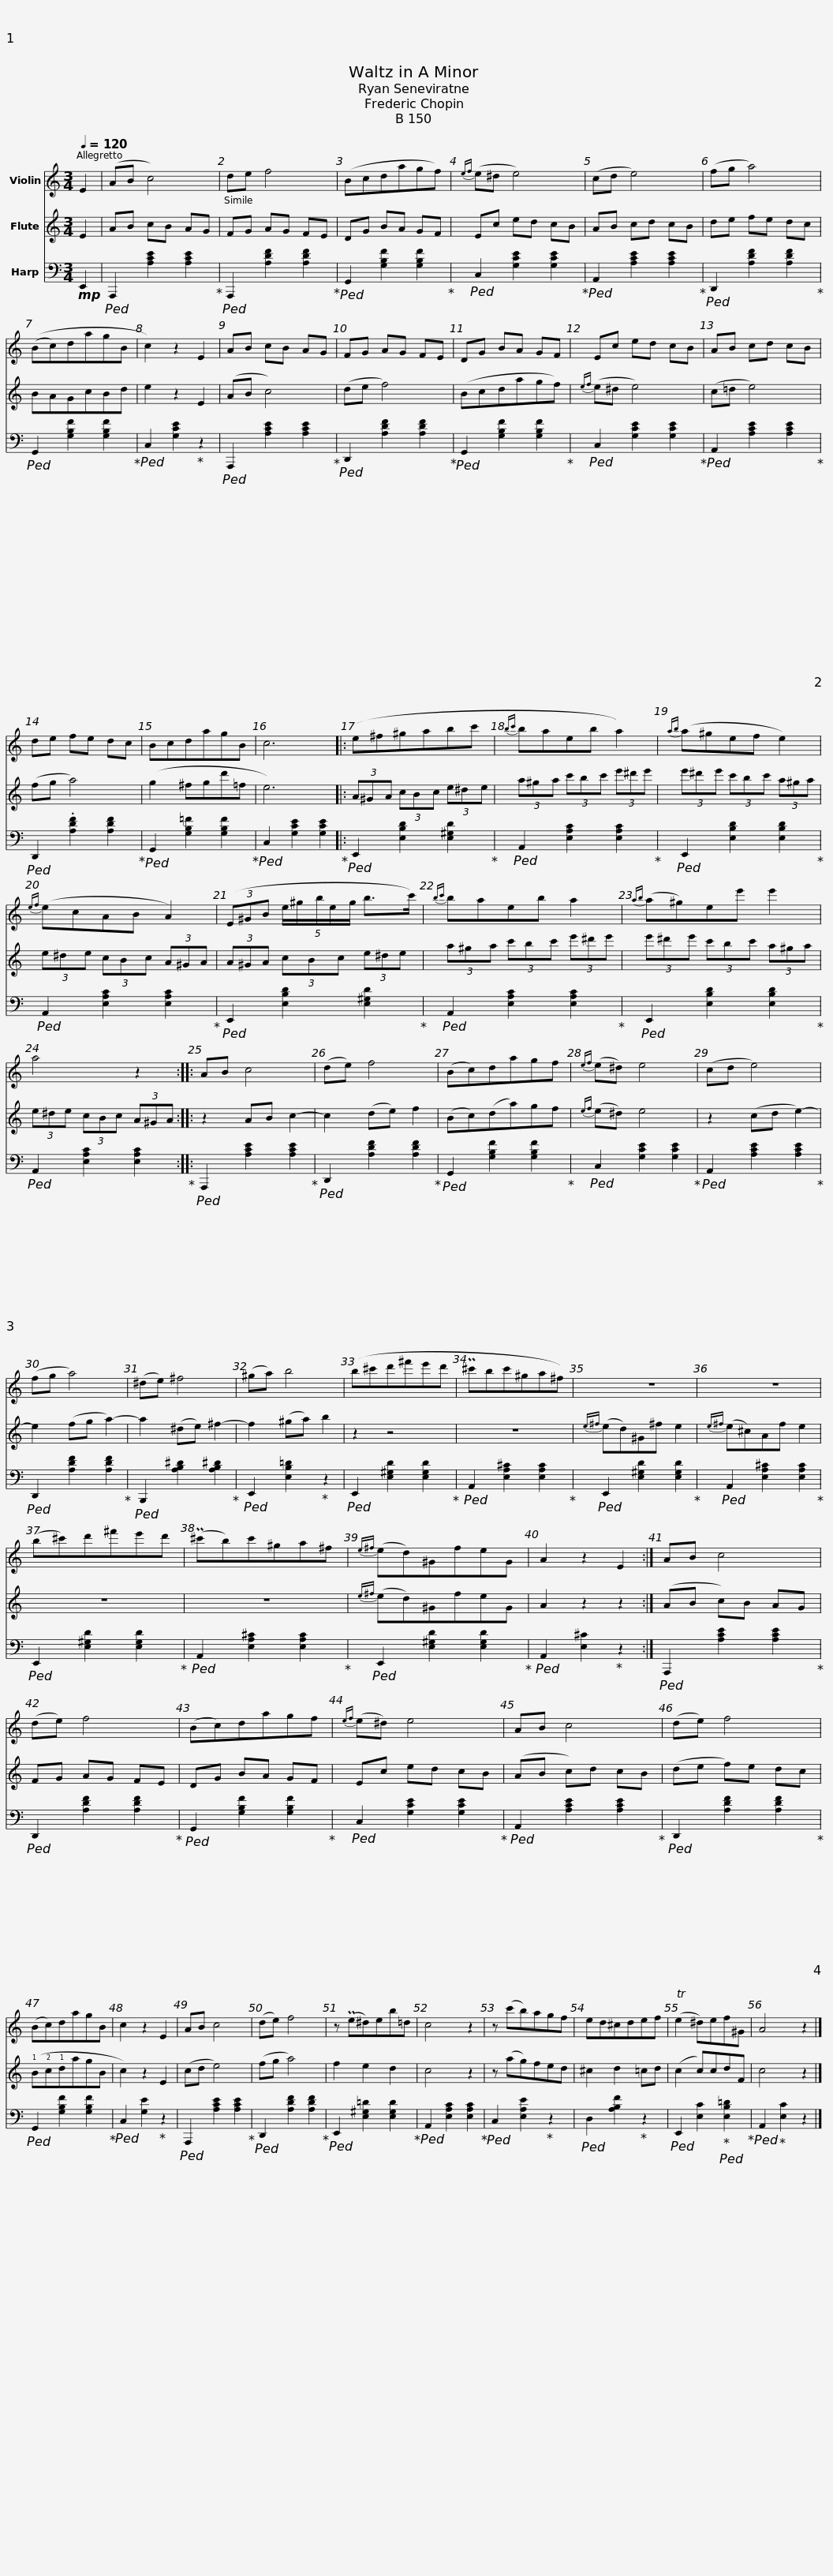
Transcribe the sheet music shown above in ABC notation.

X:1
%%score 1 2 3
L:1/8
Q:1/4=120
M:3/4
I:linebreak $
K:C
V:1 treble
V:2 treble
V:3 bass
V:1
 E2 | (AB c4) | de f4 | (Bcdagf) |{ef} (e^d e4) |$ %5
 (cd e4) | (fg a4) | ((Bc)dagB | c2) z2 E2 | AB cB AG |$ %10
 FG AG FE | DG BA GF | Ec ed cB | AB cd cB | de fe dc |$ %15
 BcdagB | c6 |: (e^f^gabc' |{bc'} baeb a2) |${ab} (a^gef e2) |$ %20
{ef} (ecAB A2) | (3(E^GB (5:4:5e/^g/b/e/g/ b>c') |{bc'} baeb a2 |${ab} (a^g)ee' e'2 | a4 z2 ::$ %25
 AB c4 | (de) f4 | (Bc)dagf |{ef} (e^d) e4 | (cd e4) | %30
 (fg a4) |$ (^de) ^f4 | (^ga) b4 | (b^c'd'^f'e'd' | P^c'bc'^ga^f) | %35
 z6 |$ z6 | (b^c')d'^f'e'd' | (P^c'b)c'^ga^f |{e^f} (ed)^GfeG | %40
 A2 z2 E2 :|$ AB c4 | (de) f4 | (Bc)dagf |{ef} (e^d) e4 | %45
 AB c4 | (de) f4 |$ (Bc)dagB | c2 z2 E2 | AB c4 | %50
 (de) f4 | z (Pe^d)eb=d |$ c4 z2 | z (c'b)agf | ed^cdef | %55
 (Te2 ^d)ef^G | A4 z2 |] %57
V:2
 E2 | AB cB AG | FG AG FE | DG BA GF | Ec ed cB |$ %5
 AB cd cB | de fe dc | BAGcBd | e2 z2 E2 | (AB c4) |$ %10
 (de f4) | (Bcdagf) |{ef} (e^d e4) | (c=d e4) | (fg a4) |$ %15
 (g2 ^fgd'=f | e6) |: (3A^GA (3cBc (3e^de | (3a^ga (3c'bc' (3e'^d'e' |$ (3e'^d'e' (3c'bc' (3a^ga |$ %20
 (3e^de (3cBc (3A^GA | (3A^GA (3cBc (3e^de | (3a^ga (3c'bc' (3e'^d'e' |$ (3e'^d'e' (3c'bc' (3a^ga | (3e^de (3cBc (3A^GA ::$ %25
 z2 AB c2- | c2 (de) f2 | (Bc)(da)gf |{ef} (e^d) e4 | z2 (cd e2-) | %30
 e2 (fg a2-) |$ a2 (^de) ^f2- | f2 (^ga) b2 | z2 z4 | z6 | %35
{e^f} (ed)^G^f e2 |${e^f} (e^c)Af e2 | z6 | z6 |{e^f} (ed)^GfeG | %40
 A2 z2 z2 :|$ (AB c)B AG | FG AG FE | DG BA GF | Ec ed cB | %45
 (AB c)d cB | (de f)e dc |$ (!1!B!2!c!1!dagB | c2) z2 E2 | (cd e4) | %50
 (fg a4) | f2 e2 d2 |$ c4 z2 | z (ag)fed | ^c2 d2 =cd | %55
 (c2 c)cdF | c4 z2 |] %57
V:3
!mp! E,,2 |!ped! A,,,2 [A,CE]2 [A,CE]2!ped-up! |!ped! A,,,2 [A,DF]2 [A,DF]2!ped-up! |!ped! G,,2 [G,B,F]2 [G,B,F]2!ped-up! |!ped! C,2 [G,CE]2 [G,CE]2!ped-up! |$ %5
!ped! A,,2 [A,CE]2 [A,CE]2!ped-up! |!ped! D,,2 [A,DF]2 [A,DF]2!ped-up! |!ped! G,,2 [G,B,F]2 [G,B,F]2!ped-up! |!ped! C,2 [G,CE]2!ped-up! z2 |!ped! A,,,2 [A,CE]2 [A,CE]2!ped-up! |$ %10
!ped! D,,2 [A,DF]2 [A,DF]2!ped-up! |!ped! G,,2 [G,B,F]2 [G,B,F]2!ped-up! |!ped! C,2 [G,CE]2 [G,CE]2!ped-up! |!ped! A,,2 [A,CE]2 [A,CE]2!ped-up! |!ped! D,,2 .[A,DF]2 [A,DF]2!ped-up! |$ %15
!ped! G,,2 [G,B,=F]2 [G,B,F]2!ped-up! |!ped! C,2 [G,CE]2 [G,CE]2!ped-up! |:!ped! E,,2 [E,B,D]2 [E,^G,D]2!ped-up! |!ped! A,,2 [E,A,C]2 [E,A,C]2!ped-up! |$!ped! E,,2 [E,B,D]2 [E,B,D]2!ped-up! |$ %20
!ped! A,,2 [E,A,C]2 [E,A,C]2!ped-up! |!ped! E,,2 [E,B,D]2 [E,^G,D]2!ped-up! |!ped! A,,2 [E,A,C]2 [E,A,C]2!ped-up! |$!ped! E,,2 [E,B,D]2 [E,B,D]2!ped-up! |!ped! A,,2 [E,A,C]2 [E,A,C]2!ped-up! ::$ %25
!ped! A,,,2 [A,CE]2 [A,CE]2!ped-up! |!ped! D,,2 [A,DF]2 [A,DF]2!ped-up! |!ped! G,,2 [G,B,F]2 [G,B,F]2!ped-up! |!ped! C,2 [G,CE]2 [G,CE]2!ped-up! |!ped! A,,2 [A,CE]2 [A,CE]2!ped-up! | %30
!ped! D,,2 [A,DF]2 [A,DF]2!ped-up! |$!ped! B,,,2 [A,B,^D]2 [A,B,^D]2!ped-up! |!ped! E,,2 [E,B,=D]2!ped-up! z2 |!ped! E,,2 [E,^G,D]2 [E,G,D]2!ped-up! |!ped! A,,2 [E,A,^C]2 [E,A,C]2!ped-up! | %35
!ped! E,,2 [E,^G,D]2 [E,G,D]2!ped-up! |$!ped! A,,2 [E,A,^C]2 [E,A,C]2!ped-up! |!ped! E,,2 [E,^G,D]2 [E,G,D]2!ped-up! |!ped! A,,2 [E,A,^C]2 [E,A,C]2!ped-up! |!ped! E,,2 [E,^G,D]2 [E,G,D]2!ped-up! | %40
!ped! A,,2 [E,^C]2!ped-up! z2 :|$!ped! A,,,2 [A,CE]2 [A,CE]2!ped-up! |!ped! D,,2 [A,DF]2 [A,DF]2!ped-up! |!ped! G,,2 [G,B,F]2 [G,B,F]2!ped-up! |!ped! C,2 [G,CE]2 [G,CE]2!ped-up! | %45
!ped! A,,2 [A,CE]2 [A,CE]2!ped-up! |!ped! D,,2 [A,DF]2 [A,DF]2!ped-up! |$!ped! G,,2 [G,B,F]2 [G,B,F]2!ped-up! |!ped! C,2 [G,E]2!ped-up! z2 |!ped! A,,,2 [A,CE]2 [A,CE]2!ped-up! | %50
!ped! D,,2 [A,DF]2 [A,DF]2!ped-up! |!ped! E,,2 [E,^G,=D]2 [E,G,D]2!ped-up! |$!ped! A,,2 [E,A,C]2 [E,A,C]2!ped-up! |!ped! C,2 [E,A,E]2!ped-up! z2 |!ped! D,2 [A,B,F]2!ped-up! z2 | %55
!ped! E,,2 [E,C]2!ped-up!!ped! [E,B,=D]2!ped-up! |!ped! A,,2!ped-up! [E,C]2 z2 |] %57
